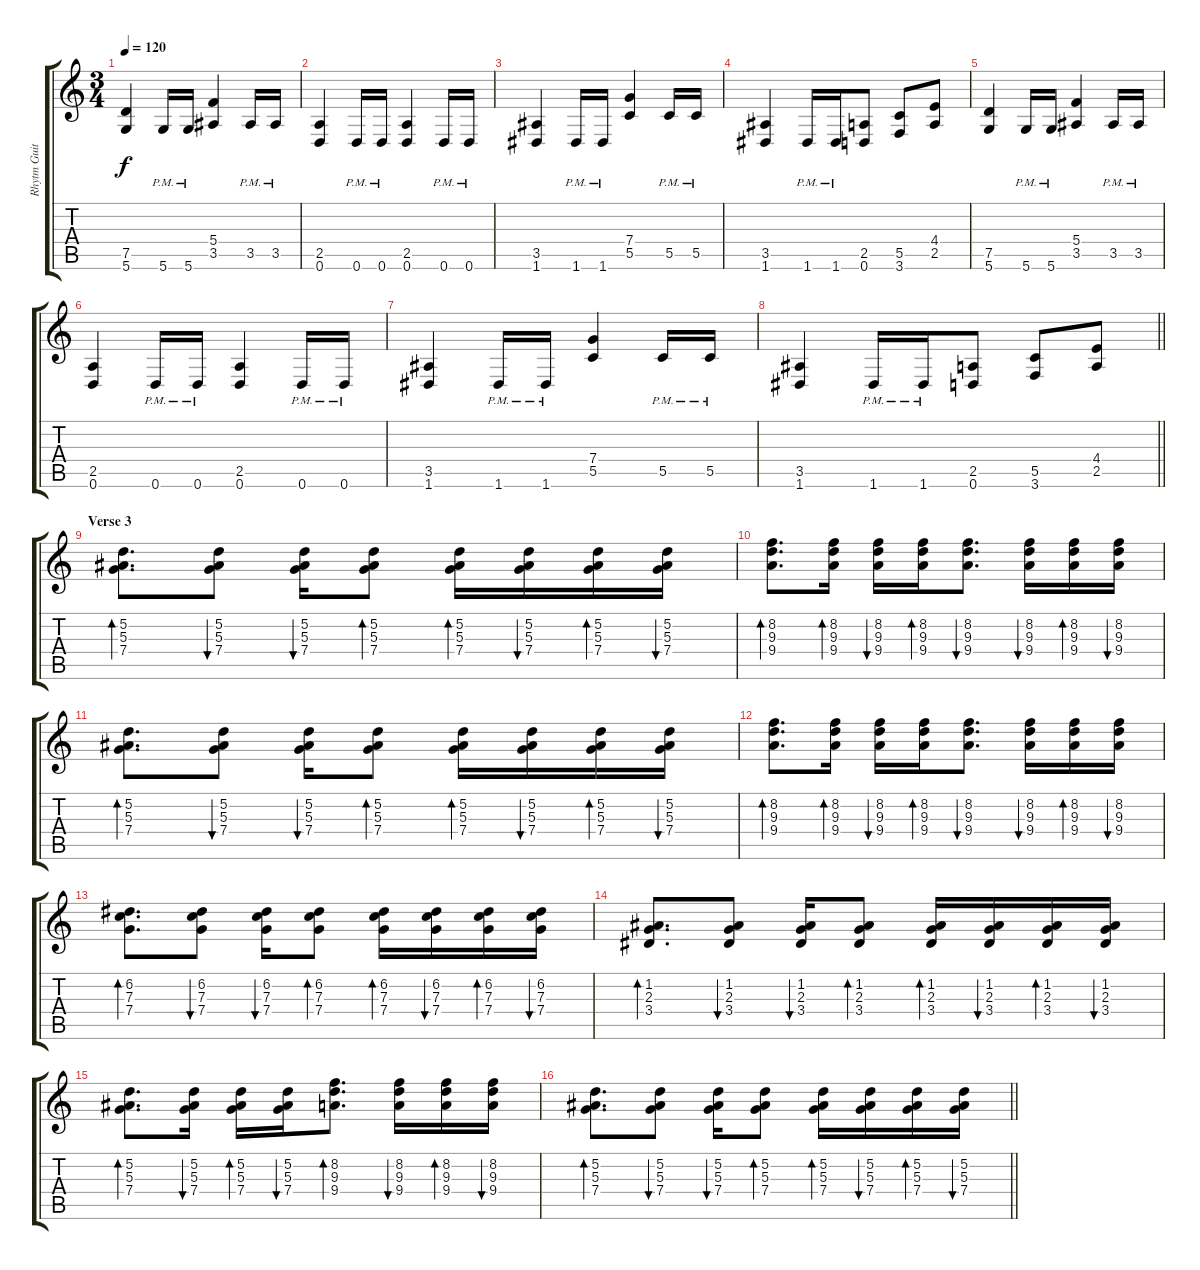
\track ("Rhytm Guitar" "Rhytm Guit") {instrument distortionguitar}
\staff {score tabs}
\tuning (D4 A3 F3 C3 G2 D2) {hide}
\ts (3 4)
\tempo 120
\clef g2
\ks c
(7.5 5.6).4{dy f} 5.6{pm}.16 5.6{pm}.16 (5.4 3.5).4 3.5{pm}.16 3.5{pm}.16 |
(2.5 0.6).4 0.6{pm}.16 0.6{pm}.16 (2.5 0.6).4 0.6{pm}.16 0.6{pm}.16 |
(3.5 1.6).4 1.6{pm}.16 1.6{pm}.16 (7.4 5.5).4 5.5{pm}.16 5.5{pm}.16 |
(3.5 1.6).4 1.6{pm}.16 1.6{pm}.16 (2.5 0.6).8 (5.5 3.6).8 (4.4 2.5).8 |
(7.5 5.6).4 5.6{pm}.16 5.6{pm}.16 (5.4 3.5).4 3.5{pm}.16 3.5{pm}.16 |
(2.5 0.6).4 0.6{pm}.16 0.6{pm}.16 (2.5 0.6).4 0.6{pm}.16 0.6{pm}.16 |
(3.5 1.6).4 1.6{pm}.16 1.6{pm}.16 (7.4 5.5).4 5.5{pm}.16 5.5{pm}.16 |
\barLineRight lightlight
(3.5 1.6).4 1.6{pm}.16 1.6{pm}.16 (2.5 0.6).8 (5.5 3.6).8 (4.4 2.5).8 |
\section ("" "Verse 3")
(5.2 5.3 7.4).8{d bd 30 volume 6 instrument electricguitarjazz} (5.2 5.3 7.4).8{bu 30} (5.2 5.3 7.4).16{bu 30} (5.2 5.3 7.4).8{bd 60} (5.2 5.3 7.4).16{bd 60} (5.2 5.3 7.4).16{bu 60} (5.2 5.3 7.4).16{bd 60} (5.2 5.3 7.4).16{bu 60} |
(8.2 9.3 9.4).8{d bd 30} (8.2 9.3 9.4).16{bd 60} (8.2 9.3 9.4).16{bu 60} (8.2 9.3 9.4).16{bd 60} (8.2 9.3 9.4).8{d bu 60} (8.2 9.3 9.4).16{bu 60} (8.2 9.3 9.4).16{bd 60} (8.2 9.3 9.4).16{bu 60} |
(5.2 5.3 7.4).8{d bd 30} (5.2 5.3 7.4).8{bu 30} (5.2 5.3 7.4).16{bu 30} (5.2 5.3 7.4).8{bd 60} (5.2 5.3 7.4).16{bd 60} (5.2 5.3 7.4).16{bu 60} (5.2 5.3 7.4).16{bd 60} (5.2 5.3 7.4).16{bu 60} |
(8.2 9.3 9.4).8{d bd 30} (8.2 9.3 9.4).16{bd 60} (8.2 9.3 9.4).16{bu 60} (8.2 9.3 9.4).16{bd 60} (8.2 9.3 9.4).8{d bu 60} (8.2 9.3 9.4).16{bu 60} (8.2 9.3 9.4).16{bd 60} (8.2 9.3 9.4).16{bu 60} |
(6.2 7.3 7.4).8{d bd 30} (6.2 7.3 7.4).8{bu 30} (6.2 7.3 7.4).16{bu 30} (6.2 7.3 7.4).8{bd 60} (6.2 7.3 7.4).16{bd 60} (6.2 7.3 7.4).16{bu 60} (6.2 7.3 7.4).16{bd 60} (6.2 7.3 7.4).16{bu 60} |
(1.2 2.3 3.4).8{d bd 30} (1.2 2.3 3.4).8{bu 30} (1.2 2.3 3.4).16{bu 30} (1.2 2.3 3.4).8{bd 60} (1.2 2.3 3.4).16{bd 60} (1.2 2.3 3.4).16{bu 60} (1.2 2.3 3.4).16{bd 60} (1.2 2.3 3.4).16{bu 60} |
(5.2 5.3 7.4).8{d bd 30} (5.2 5.3 7.4).16{bu 60} (5.2 5.3 7.4).16{bd 60} (5.2 5.3 7.4).16{bu 60} (8.2 9.3 9.4).8{d bd 30} (8.2 9.3 9.4).16{bu 60} (8.2 9.3 9.4).16{bd 60} (8.2 9.3 9.4).16{bu 60} |
\barLineRight lightlight
(5.2 5.3 7.4).8{d bd 30} (5.2 5.3 7.4).8{bu 30} (5.2 5.3 7.4).16{bu 30} (5.2 5.3 7.4).8{bd 60} (5.2 5.3 7.4).16{bd 60} (5.2 5.3 7.4).16{bu 60} (5.2 5.3 7.4).16{bd 60} (5.2 5.3 7.4).16{bu 60}
